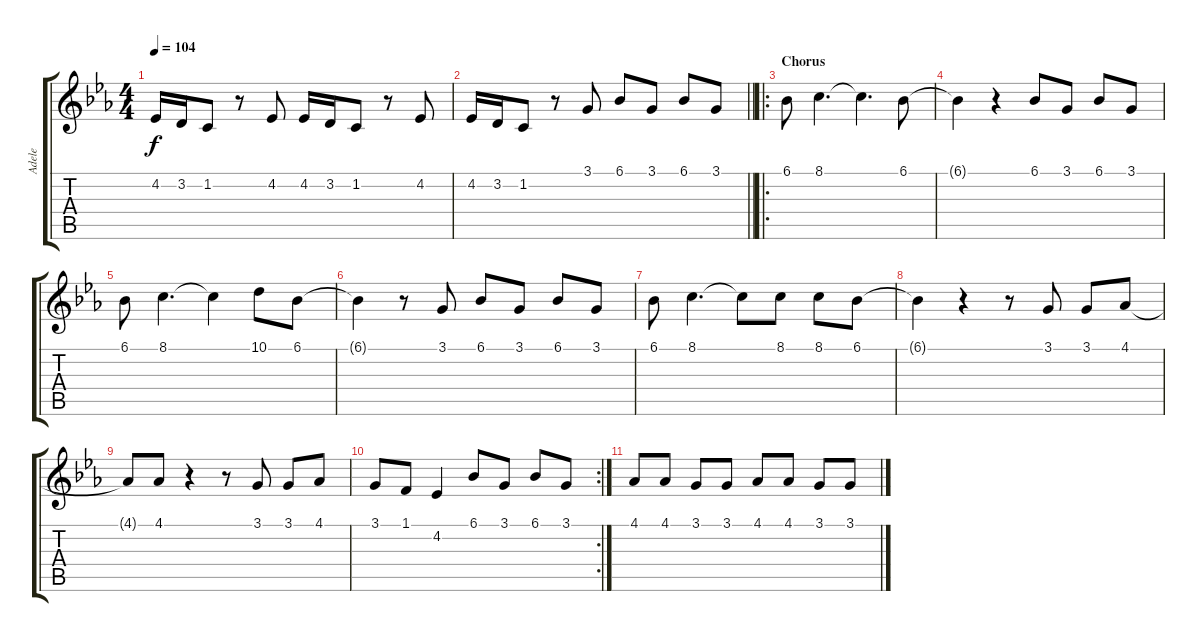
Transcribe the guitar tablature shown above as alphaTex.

\track ("Adele" "Adele") {mute instrument tenorsax}
\staff {score tabs}
\tuning (E4 B3 G3 D3 A2 E2) {hide}
\ts (4 4)
\tempo 104
\clef g2
\ks eb
4.2.16{dy f} 3.2.16 1.2.8 r.8 4.2.8 4.2.16 3.2.16 1.2.8 r.8 4.2.8 |
\barLineRight lightlight
4.2.16 3.2.16 1.2.8 r.8 3.1.8 6.1.8 3.1.8 6.1.8 3.1.8 |
\ro
\section ("" "Chorus")
6.1.8 8.1.4{d} 8.1{t}.4{d} 6.1.8 |
6.1{t}.4 r.4 6.1.8 3.1.8 6.1.8 3.1.8 |
6.1.8 8.1.4{d} 8.1{t}.4 10.1.8 6.1.8 |
6.1{t}.4 r.8 3.1.8 6.1.8 3.1.8 6.1.8 3.1.8 |
6.1.8 8.1.4{d} 8.1{t}.8 8.1.8 8.1.8 6.1.8 |
6.1{t}.4 r.4 r.8 3.1.8 3.1.8 4.1.8 |
4.1{t}.8 4.1.8 r.4 r.8 3.1.8 3.1.8 4.1.8 |
\rc 2
3.1.8 1.1.8 4.2.4 6.1.8 3.1.8 6.1.8 3.1.8 |
4.1.8 4.1.8 3.1.8 3.1.8 4.1.8 4.1.8 3.1.8 3.1.8
